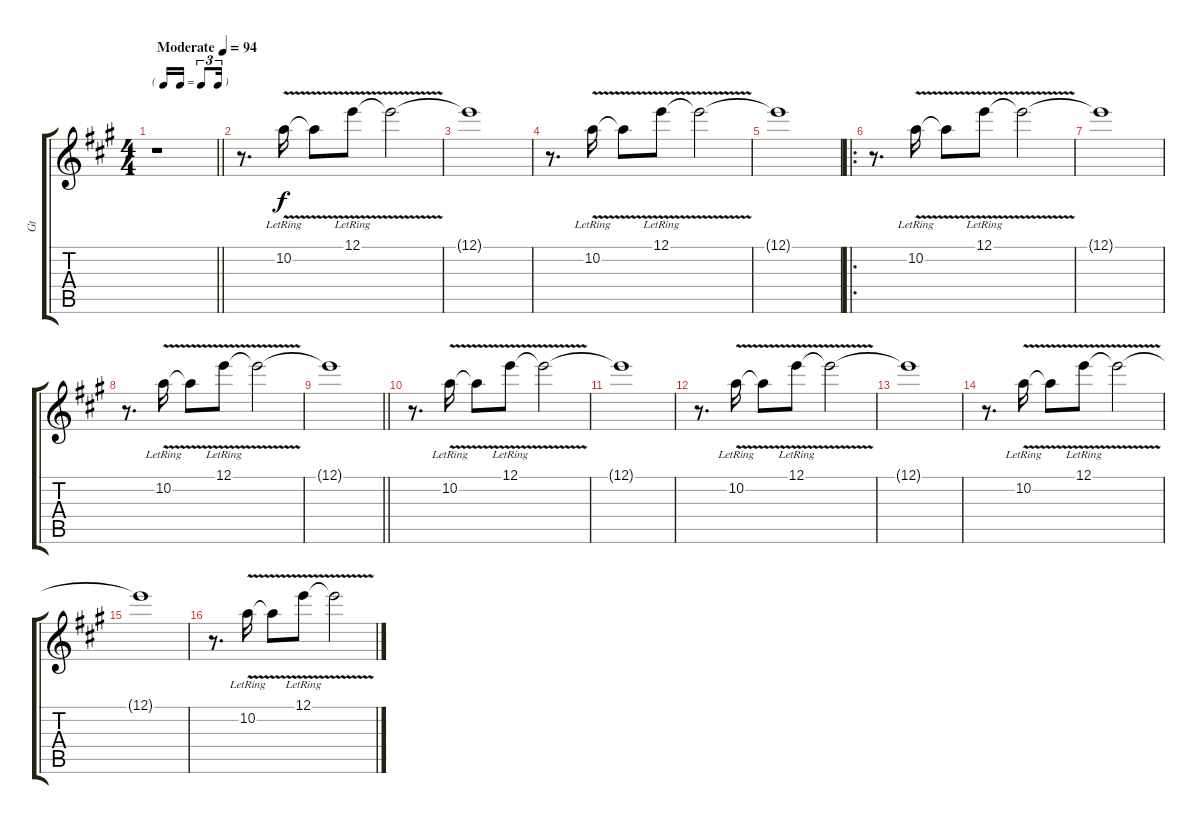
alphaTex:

\track ("Gt" "Gt") {instrument electricguitarjazz}
\staff {score tabs}
\tuning (E4 B3 G3 D3 A2 E2) {hide}
\ts (4 4)
\tf triplet16th
\tempo (94 "Moderate")
\clef g2
\barLineRight lightlight
\ks a
r.1{dy f volume 12 instrument electricguitarjazz} |
r.8{d} 10.2{v lr}.16 10.2{t}.8 12.1{v lr}.8 12.1{t}.2 |
12.1{t}.1 |
r.8{d} 10.2{v lr}.16 10.2{t}.8 12.1{v lr}.8 12.1{t}.2 |
12.1{t}.1 |
\ro
r.8{d} 10.2{v lr}.16 10.2{t}.8 12.1{v lr}.8 12.1{t}.2 |
12.1{t}.1 |
r.8{d} 10.2{v lr}.16 10.2{t}.8 12.1{v lr}.8 12.1{t}.2 |
\barLineRight lightlight
12.1{t}.1 |
r.8{d} 10.2{v lr}.16 10.2{t}.8 12.1{v lr}.8 12.1{t}.2 |
12.1{t}.1 |
r.8{d} 10.2{v lr}.16 10.2{t}.8 12.1{v lr}.8 12.1{t}.2 |
12.1{t}.1 |
r.8{d} 10.2{v lr}.16 10.2{t}.8 12.1{v lr}.8 12.1{t}.2 |
12.1{t}.1 |
r.8{d} 10.2{v lr}.16 10.2{t}.8 12.1{v lr}.8 12.1{t}.2
